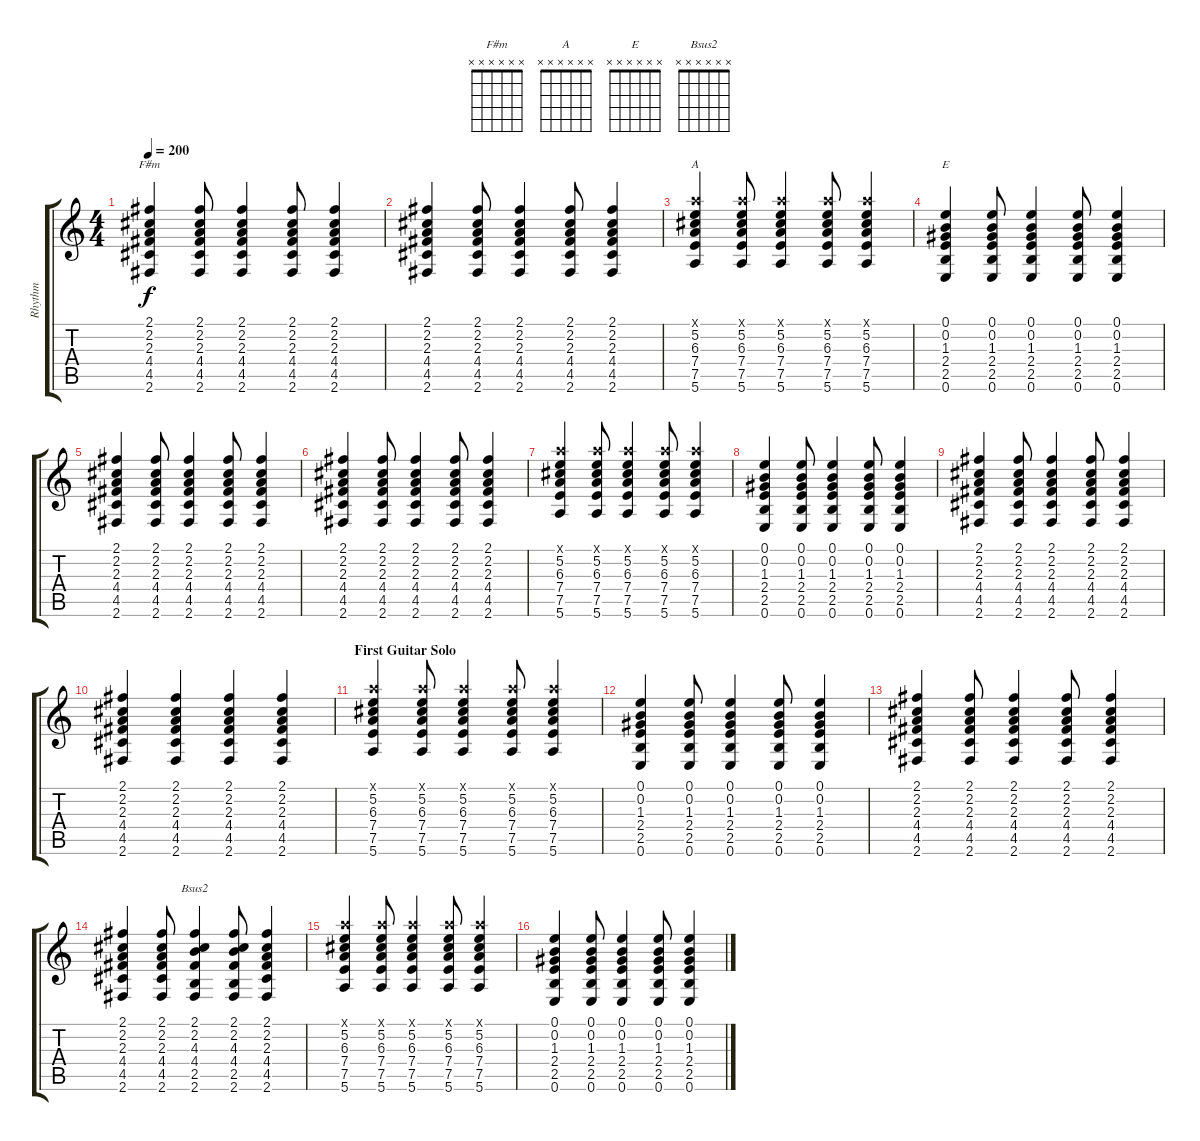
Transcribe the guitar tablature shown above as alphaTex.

\track ("Rhythm" "Rhythm") {instrument overdrivenguitar}
\staff {score tabs}
\tuning (E4 B3 G3 D3 A2 E2) {hide}
\chord ("F#m" x x x x x x)
\chord ("A" x x x x x x)
\chord ("E" x x x x x x)
\chord ("Bsus2" x x x x x x)
\ts (4 4)
\tempo 200
\clef g2
\ks c
(2.1 2.2 2.3 4.4 4.5 2.6).4{ch "F#m" dy f} (2.1 2.2 2.3 4.4 4.5 2.6).8 (2.1 2.2 2.3 4.4 4.5 2.6).4 (2.1 2.2 2.3 4.4 4.5 2.6).8 (2.1 2.2 2.3 4.4 4.5 2.6).4 |
(2.1 2.2 2.3 4.4 4.5 2.6).4 (2.1 2.2 2.3 4.4 4.5 2.6).8 (2.1 2.2 2.3 4.4 4.5 2.6).4 (2.1 2.2 2.3 4.4 4.5 2.6).8 (2.1 2.2 2.3 4.4 4.5 2.6).4 |
(5.1{x} 5.2 6.3 7.4 7.5 5.6).4{ch "A"} (5.1{x} 5.2 6.3 7.4 7.5 5.6).8 (5.1{x} 5.2 6.3 7.4 7.5 5.6).4 (5.1{x} 5.2 6.3 7.4 7.5 5.6).8 (5.1{x} 5.2 6.3 7.4 7.5 5.6).4 |
(0.1 0.2 1.3 2.4 2.5 0.6).4{ch "E"} (0.1 0.2 1.3 2.4 2.5 0.6).8 (0.1 0.2 1.3 2.4 2.5 0.6).4 (0.1 0.2 1.3 2.4 2.5 0.6).8 (0.1 0.2 1.3 2.4 2.5 0.6).4 |
(2.1 2.2 2.3 4.4 4.5 2.6).4 (2.1 2.2 2.3 4.4 4.5 2.6).8 (2.1 2.2 2.3 4.4 4.5 2.6).4 (2.1 2.2 2.3 4.4 4.5 2.6).8 (2.1 2.2 2.3 4.4 4.5 2.6).4 |
(2.1 2.2 2.3 4.4 4.5 2.6).4 (2.1 2.2 2.3 4.4 4.5 2.6).8 (2.1 2.2 2.3 4.4 4.5 2.6).4 (2.1 2.2 2.3 4.4 4.5 2.6).8 (2.1 2.2 2.3 4.4 4.5 2.6).4 |
(5.1{x} 5.2 6.3 7.4 7.5 5.6).4 (5.1{x} 5.2 6.3 7.4 7.5 5.6).8 (5.1{x} 5.2 6.3 7.4 7.5 5.6).4 (5.1{x} 5.2 6.3 7.4 7.5 5.6).8 (5.1{x} 5.2 6.3 7.4 7.5 5.6).4 |
(0.1 0.2 1.3 2.4 2.5 0.6).4 (0.1 0.2 1.3 2.4 2.5 0.6).8 (0.1 0.2 1.3 2.4 2.5 0.6).4 (0.1 0.2 1.3 2.4 2.5 0.6).8 (0.1 0.2 1.3 2.4 2.5 0.6).4 |
(2.1 2.2 2.3 4.4 4.5 2.6).4 (2.1 2.2 2.3 4.4 4.5 2.6).8 (2.1 2.2 2.3 4.4 4.5 2.6).4 (2.1 2.2 2.3 4.4 4.5 2.6).8 (2.1 2.2 2.3 4.4 4.5 2.6).4 |
(2.1 2.2 2.3 4.4 4.5 2.6).4 (2.1 2.2 2.3 4.4 4.5 2.6).4 (2.1 2.2 2.3 4.4 4.5 2.6).4 (2.1 2.2 2.3 4.4 4.5 2.6).4 |
\section ("" "First Guitar Solo")
(5.1{x} 5.2 6.3 7.4 7.5 5.6).4 (5.1{x} 5.2 6.3 7.4 7.5 5.6).8 (5.1{x} 5.2 6.3 7.4 7.5 5.6).4 (5.1{x} 5.2 6.3 7.4 7.5 5.6).8 (5.1{x} 5.2 6.3 7.4 7.5 5.6).4 |
(0.1 0.2 1.3 2.4 2.5 0.6).4 (0.1 0.2 1.3 2.4 2.5 0.6).8 (0.1 0.2 1.3 2.4 2.5 0.6).4 (0.1 0.2 1.3 2.4 2.5 0.6).8 (0.1 0.2 1.3 2.4 2.5 0.6).4 |
(2.1 2.2 2.3 4.4 4.5 2.6).4 (2.1 2.2 2.3 4.4 4.5 2.6).8 (2.1 2.2 2.3 4.4 4.5 2.6).4 (2.1 2.2 2.3 4.4 4.5 2.6).8 (2.1 2.2 2.3 4.4 4.5 2.6).4 |
(2.1 2.2 2.3 4.4 4.5 2.6).4 (2.1 2.2 2.3 4.4 4.5 2.6).8 (2.1 2.2 4.3 4.4 2.5 2.6).4{ch "Bsus2"} (2.1 2.2 4.3 4.4 2.5 2.6).8 (2.1 2.2 2.3 4.4 4.5 2.6).4 |
(5.1{x} 5.2 6.3 7.4 7.5 5.6).4 (5.1{x} 5.2 6.3 7.4 7.5 5.6).8 (5.1{x} 5.2 6.3 7.4 7.5 5.6).4 (5.1{x} 5.2 6.3 7.4 7.5 5.6).8 (5.1{x} 5.2 6.3 7.4 7.5 5.6).4 |
(0.1 0.2 1.3 2.4 2.5 0.6).4 (0.1 0.2 1.3 2.4 2.5 0.6).8 (0.1 0.2 1.3 2.4 2.5 0.6).4 (0.1 0.2 1.3 2.4 2.5 0.6).8 (0.1 0.2 1.3 2.4 2.5 0.6).4
